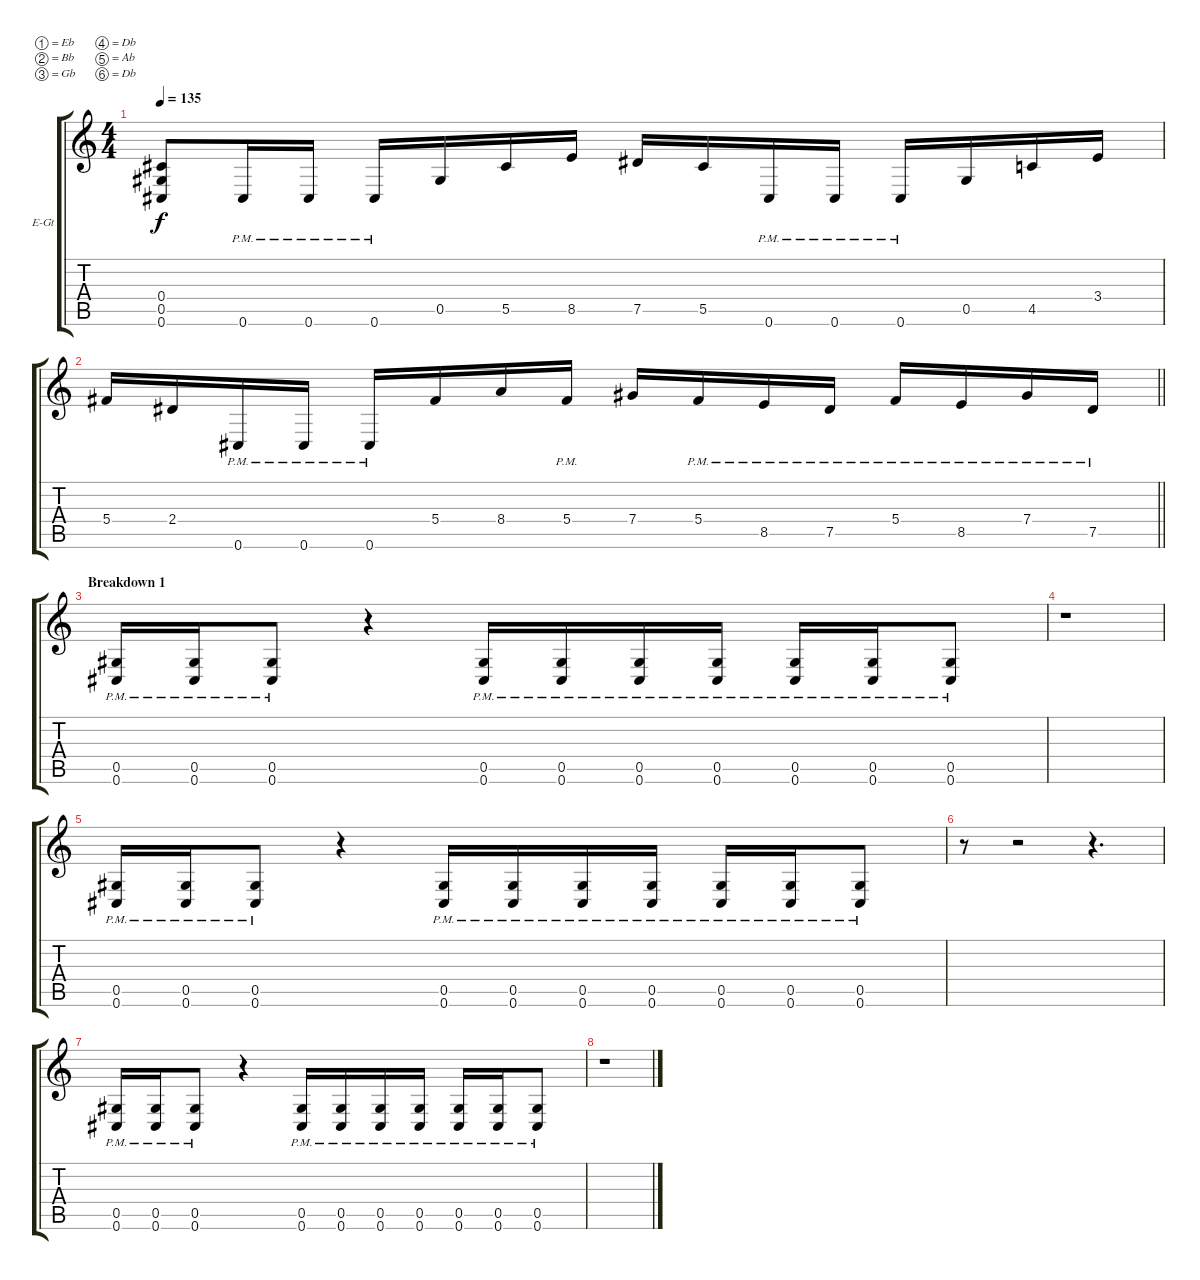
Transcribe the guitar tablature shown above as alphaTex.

\bracketExtendMode groupsimilarinstruments
\firstSystemTrackNameOrientation horizontal
\otherSystemsTrackNameOrientation horizontal
\track ("Rhythm Guitar" "E-Gt") {instrument overdrivenguitar}
\staff {score tabs}
\tuning (Eb4 Bb3 Gb3 Db3 Ab2 Db2)
\ts (4 4)
\tempo 135
\clef g2
\ks c
(0.4 0.5 0.6).8{dy f} 0.6{pm}.16 0.6{pm}.16 0.6{pm}.16 0.5.16 5.5.16 8.5.16 7.5.16 5.5.16 0.6{pm}.16 0.6{pm}.16 0.6{pm}.16 0.5.16 4.5.16 3.4.16 |
\barLineRight lightlight
5.4.16 2.4.16 0.6{pm}.16 0.6{pm}.16 0.6{pm}.16 5.4.16 8.4.16 5.4{pm}.16 7.4.16 5.4{pm}.16 8.5{pm}.16 7.5{pm}.16 5.4{pm}.16 8.5{pm}.16 7.4{pm}.16 7.5{pm}.16 |
\section ("" "Breakdown 1")
(0.5{pm} 0.6{pm}).16 (0.5{pm} 0.6{pm}).16 (0.5{pm} 0.6{pm}).8 r.4 (0.5{pm} 0.6{pm}).16 (0.5{pm} 0.6{pm}).16 (0.5{pm} 0.6{pm}).16 (0.5{pm} 0.6{pm}).16 (0.5{pm} 0.6{pm}).16 (0.5{pm} 0.6{pm}).16 (0.5{pm} 0.6{pm}).8 |
r.1 |
(0.5{pm} 0.6{pm}).16 (0.5{pm} 0.6{pm}).16 (0.5{pm} 0.6{pm}).8 r.4 (0.5{pm} 0.6{pm}).16 (0.5{pm} 0.6{pm}).16 (0.5{pm} 0.6{pm}).16 (0.5{pm} 0.6{pm}).16 (0.5{pm} 0.6{pm}).16 (0.5{pm} 0.6{pm}).16 (0.5{pm} 0.6{pm}).8 |
r.8 r.2 r.4{d} |
(0.5{pm} 0.6{pm}).16 (0.5{pm} 0.6{pm}).16 (0.5{pm} 0.6{pm}).8 r.4 (0.5{pm} 0.6{pm}).16 (0.5{pm} 0.6{pm}).16 (0.5{pm} 0.6{pm}).16 (0.5{pm} 0.6{pm}).16 (0.5{pm} 0.6{pm}).16 (0.5{pm} 0.6{pm}).16 (0.5{pm} 0.6{pm}).8 |
r.1
